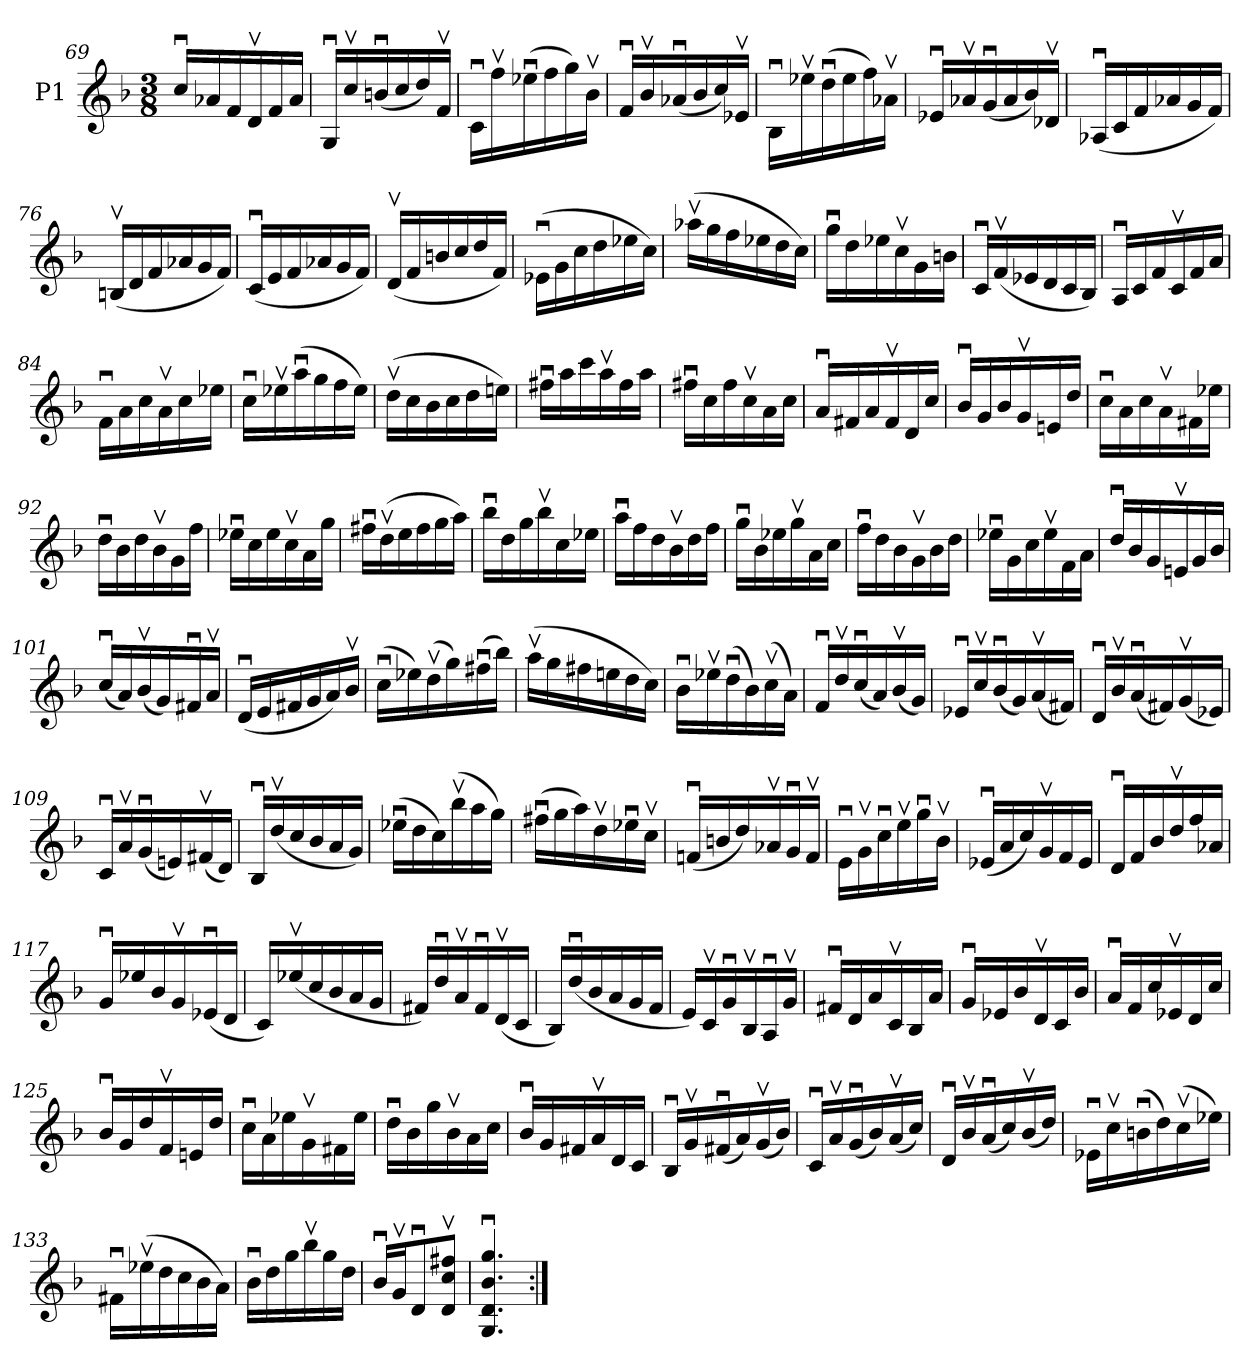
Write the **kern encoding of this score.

**kern
*part1
*staff1
*I"P1
*clefG2
*k[b-]
*F:
*M3/8
=69
16ccu/LL
16a-X/
16f/
16dv/
16f/
16a-/JJ
=70
16Gu/LL
16ccv/
(<16bnu/
16cc/
16dd/)
16fv/JJ
!!LO:LB:g=z
=71
16cu\LL
16ffv\
(>16ee-Xu\
16ff\
16gg\)
16b-v\JJ
=72
16fu/LL
16b-v/
(<16a-Xu/
16b-/
16cc/)
16e-Xv/JJ
=73
16B-u\LL
16ee-Xv\
(>16ddu\
16ee-\
16ff\)
16a-Xv\JJ
=74
16e-Xu/LL
16a-Xv/
(<16gu/
16a-/
16b-/)
16d-Xv/JJ
=75
(<16A-Xu/LL
16c/
16f/
16a-X/
16g/
16f/JJ)
=76
(<16Bnv/LL
16d/
16f/
16a-X/
16g/
16f/JJ)
!!LO:LB:g=z
=77
(<16cu/LL
16e/
16f/
16a-X/
16g/
16f/JJ)
=78
(<16dv/LL
16f/
16bn/
16cc/
16dd/
16f/JJ)
=79
(>16e-Xu\LL
16g\
16cc\
16dd\
16ee-X\
16cc\JJ)
=80
(>16aa-Xv\LL
16gg\
16ff\
16ee-X\
16dd\
16cc\JJ)
=81
16ggu\LL
16dd\
16ee-X\
16ccv\
16g\
16bn\JJ
=82
16cu/LL
(<16fv/
16e-X/
16d/
16c/
16B-/JJ)
=83
16Au/LL
16c/
16f/
16cv/
16f/
16a/JJ
!!LO:LB:g=z
=84
16fu\LL
16a\
16cc\
16av\
16cc\
16ee-X\JJ
=85
16ccu\LL
16ee-Xv\
(>16aau\
16gg\
16ff\
16ee-\JJ)
=86
(>16ddv\LL
16cc\
16b-\
16cc\
16dd\
16een\JJ)
=87
16ff#Xu\LL
16aa\
16ccc\
16aav\
16ff#\
16aa\JJ
=88
16ff#Xu\LL
16cc\
16ff#\
16ccv\
16a\
16cc\JJ
=89
16au/LL
16f#X/
16a/
16f#v/
16d/
16cc/JJ
=90
16b-u/LL
16g/
16b-/
16gv/
16en/
16dd/JJ
!!LO:LB:g=z
=91
16ccu\LL
16a\
16cc\
16av\
16f#X\
16ee-X\JJ
=92
16ddu\LL
16b-\
16dd\
16b-v\
16g\
16ff\JJ
=93
16ee-Xu\LL
16cc\
16ee-\
16ccv\
16a\
16gg\JJ
=94
16ff#Xu\LL
(>16ddv\
16ee\
16ff#\
16gg\
16aa\JJ)
=95
16bb-u\LL
16dd\
16gg\
16bb-v\
16cc\
16ee-X\JJ
=96
16aau\LL
16ff\
16dd\
16b-v\
16dd\
16ff\JJ
=97
16ggu\LL
16b-\
16ee-X\
16ggv\
16a\
16cc\JJ
!!LO:LB:g=z
=98
16ffu\LL
16dd\
16b-\
16gv\
16b-\
16dd\JJ
=99
16ee-Xu\LL
16g\
16cc\
16ee-v\
16f\
16a\JJ
=100
16ddu/LL
16b-/
16g/
16env/
16g/
16b-/JJ
=101
(<16ccu/LL
16a/)
(<16b-v/
16g/)
16f#Xu/
16av/JJ
=102
(<16du/LL
16e/
16f#X/
16g/
16a/)
16b-v/JJ
=103
(>16ccu\LL
16ee-X\)
(>16ddv\
16gg\)
(>16ff#Xu\
16bb-\JJ)
=104
(>16aav\LL
16gg\
16ff#X\
16een\
16dd\
16cc\JJ)
!!LO:LB:g=z
=105
16b-u\LL
16ee-Xv\
(>16ddu\
16b-\)
(>16ccv\
16a\JJ)
=106
16fu/LL
16ddv/
(<16ccu/
16a/)
(<16b-v/
16g/JJ)
=107
16e-Xu/LL
16ccv/
(<16b-u/
16g/)
(<16av/
16f#X/JJ)
=108
16du/LL
16b-v/
(<16au/
16f#X/)
(<16gv/
16e-X/JJ)
=109
16cu/LL
16av/
(<16gu/
16en/)
(<16f#Xv/
16d/JJ)
=110
16B-u/LL
(<16ddv/
16cc/
16b-/
16a/
16g/JJ)
=111
(>16ee-Xu\LL
16dd\
16cc\)
(>16bb-v\
16aa\
16gg\JJ)
!!LO:LB:g=z
=112
(>16ff#Xu\LL
16gg\
16aa\)
16ddv\
16ee-Xu\
16ccv\JJ
=113
(<16fnu/LL
16bn/
16dd/)
16a-Xv/
16gu/
16fv/JJ
=114
16eu\LL
16gv\
16ccu\
16eev\
16ggu\
16b-v\JJ
=115
(<16e-Xu/LL
16a/
16cc/)
16gv/
16f/
16e-/JJ
=116
16du/LL
16f/
16b-/
16ddv/
16ff/
16a-X/JJ
=117
16gu/LL
16ee-X/
16b-/
16gv/
(<16e-Xu/
16d/JJ
=118
16c/LL)
(<16ee-Xv/
16cc/
16b-/
16a/
16g/JJ
!!LO:PB:g=z
=119
16f#X/LL)
16ddu/
16av/
16f#u/
(<16dv/
16c/JJ
=120
16B-/LL)
(<16ddu/
16b-/
16a/
16g/
16f/JJ
=121
16e/LL)
16cv/
16gu/
16B-v/
16Au/
16gv/JJ
=122
16f#Xu/LL
16d/
16a/
16cv/
16B-/
16a/JJ
=123
16gu/LL
16e-X/
16b-/
16dv/
16c/
16b-/JJ
=124
16au/LL
16f/
16cc/
16e-Xv/
16d/
16cc/JJ
=125
16b-u/LL
16g/
16dd/
16fv/
16en/
16dd/JJ
!!LO:LB:g=z
=126
16ccu\LL
16a\
16ee-X\
16gv\
16f#X\
16ee-\JJ
=127
16ddu\LL
16b-\
16gg\
16b-v\
16a\
16cc\JJ
=128
16b-u/LL
16g/
16f#X/
16av/
16d/
16c/JJ
=129
16B-u/LL
16gv/
(<16f#Xu/
16a/)
(<16gv/
16b-/JJ)
=130
16cu/LL
16av/
(<16gu/
16b-/)
(<16av/
16cc/JJ)
!!LO:LB:g=z
=131
16du/LL
16b-v/
(<16au/
16cc/)
(<16b-v/
16dd/JJ)
=132
16e-Xu\LL
16ccv\
(>16bnu\
16dd\)
(>16ccv\
16ee-X\JJ)
=133
16f#Xu\LL
(>16ee-Xv\
16dd\
16cc\
16b-\
16a\JJ)
=134
16b-u\LL
16dd\
16gg\
16bb-v\
16gg\
16dd\JJ
=135
16b-u/LL
16gv/J
8du/
8d/v 8cc/v 8ff#X/vJ
=136
4.G/uZ 4.d/uZ 4.b-/uZ 4.gg/uZ
=:|!
*-
